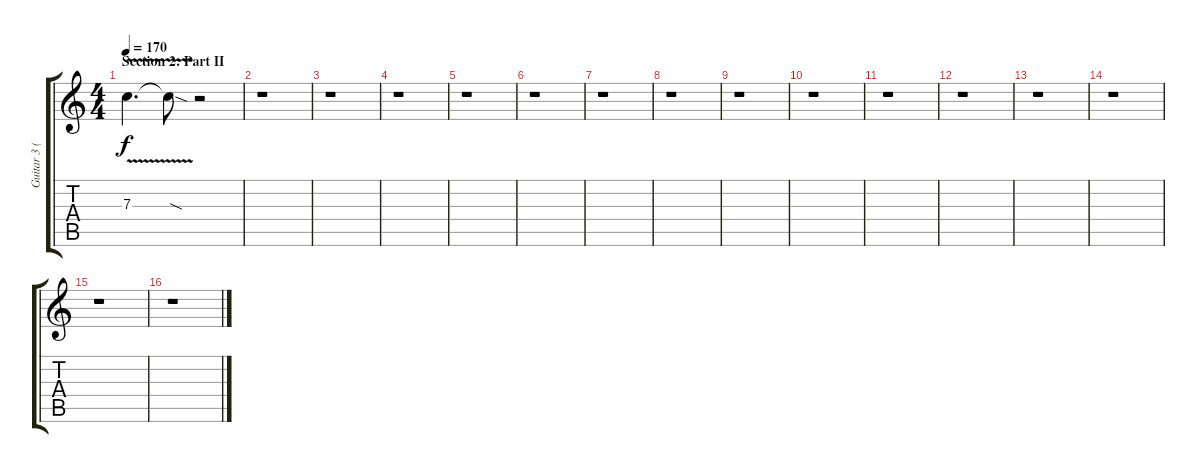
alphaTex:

\track ("Guitar 3 (Distortion)" "Guitar 3 (") {instrument distortionguitar}
\staff {score tabs}
\tuning (D4 A3 F3 C3 G2 D2) {hide}
\ts (4 4)
\section ("" "Section 2: Part II")
\tempo 170
\clef g2
\ks c
7.3{v}.4{d dy f} 7.3{sod t}.8 r.2 |
r.1 |
r.1 |
r.1 |
r.1 |
r.1 |
r.1 |
r.1 |
r.1 |
r.1 |
r.1 |
r.1 |
r.1 |
r.1 |
r.1 |
r.1
